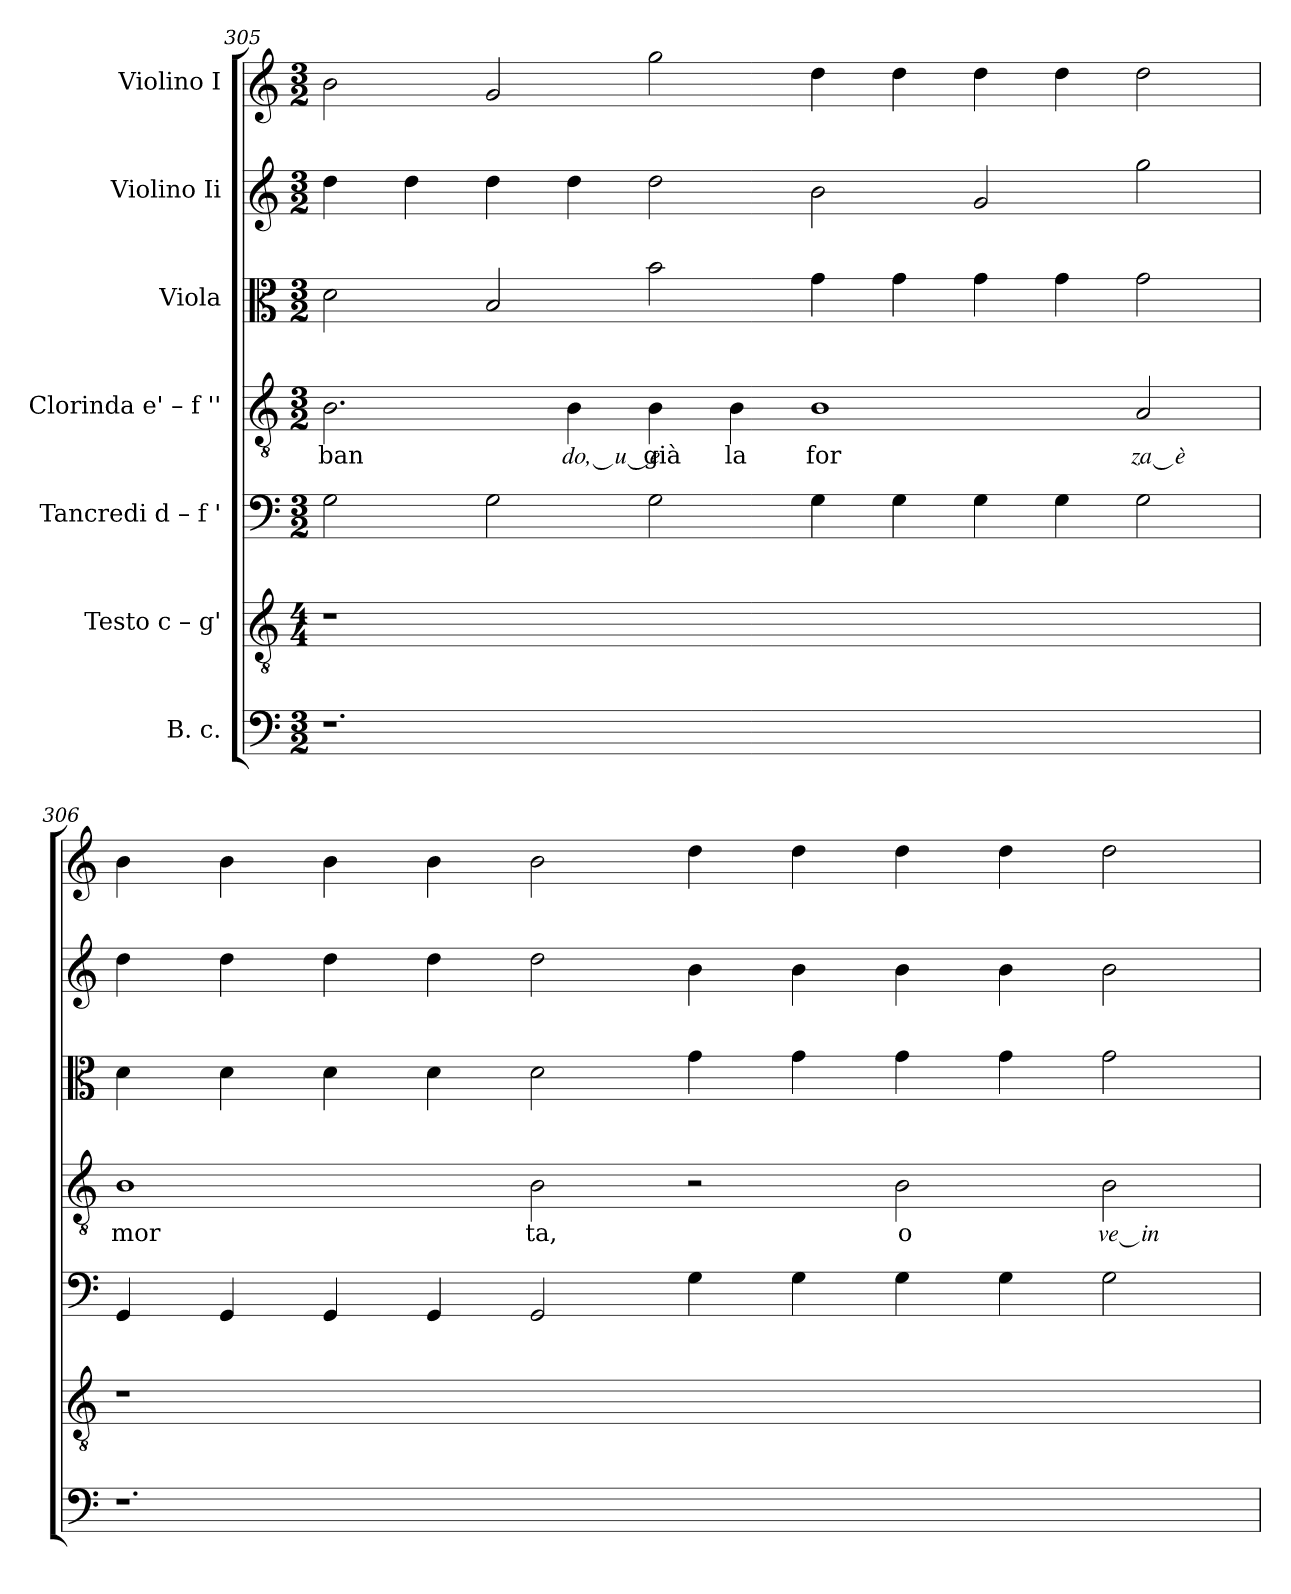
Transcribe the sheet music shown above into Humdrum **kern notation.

**kern	**kern	**kern	**kern	**text	**kern	**kern	**kern	**text
*part7	*part6	*part5	*part4	*part4	*part3	*part2	*part1	*part1
*staff7	*staff6	*staff5	*staff4	*staff4	*staff3	*staff2	*staff1	*staff1
*I"B. c.	*I"Testo  c – g'	*I"Tancredi  d – f '	*I"Clorinda  e' – f ''	*	*I"Viola	*I"Violino Ii	*I"Violino I	*
*clefF4	*clefGv2	*clefF4	*clefGv2	*	*clefC3	*clefG2	*clefG2	*
*k[]	*k[]	*k[]	*k[]	*	*k[]	*k[]	*k[]	*
*C:	*C:	*C:	*C:	*	*C:	*C:	*C:	*
*M3/2	*M4/4	*M3/2	*M3/2	*	*M3/2	*M3/2	*M3/2	*
=305	=305	=305	=305	=305	=305	=305	=305	=305
!	!	!	!	!LO:LY:b:cj	!	!	!	!LO:LY:b:cj
1.r	1r	2G\	2.B\	ban	2d\	4dd\	2b\	.
.	.	.	.	.	.	4dd\	.	.
!	!	!	!	!	!	!	!	!LO:LY:b:cj
.	.	2G\	.	.	2B/	4dd\	2g/	.
!	!	!	!	!LO:LY:b:cj	!	!	!	!
.	.	.	4B\	do,‿u‿e	.	4dd\	.	.
!	!	!	!	!LO:LY:b:cj	!	!	!	!LO:LY:b:cj
.	0ryy	2G\	4B\	già	2b\	2dd\	2gg\	.
!	!	!	!	!LO:LY:b:cj	!	!	!	!
.	.	.	4B\	la	.	.	.	.
!	!	!	!	!LO:LY:b:cj	!	!	!	!LO:LY:b:cj
1.ryy	.	4G\	1B	for	4g\	2b\	4dd\	.
!	!	!	!	!	!	!	!	!LO:LY:b:cj
.	.	4G\	.	.	4g\	.	4dd\	.
!	!	!	!	!	!	!	!	!LO:LY:b:cj
.	.	4G\	.	.	4g\	2g/	4dd\	.
!	!	!	!	!	!	!	!	!LO:LY:b:cj
.	.	4G\	.	.	4g\	.	4dd\	.
!	!	!	!	!LO:LY:b:cj	!	!	!	!LO:LY:b:cj
.	.	2G\	2A/	za‿è	2g\	2gg\	2dd\	.
=306	=306	=306	=306	=306	=306	=306	=306	=306
!	!	!	!	!LO:LY:b:cj	!	!	!	!LO:LY:b:cj
1.r	1r	4GG/	1B	mor	4d\	4dd\	4b\	.
!	!	!	!	!	!	!	!	!LO:LY:b:cj
.	.	4GG/	.	.	4d\	4dd\	4b\	.
!	!	!	!	!	!	!	!	!LO:LY:b:cj
.	.	4GG/	.	.	4d\	4dd\	4b\	.
!	!	!	!	!	!	!	!	!LO:LY:b:cj
.	.	4GG/	.	.	4d\	4dd\	4b\	.
!	!	!	!	!LO:LY:b:cj	!	!	!	!LO:LY:b:cj
.	0ryy	2GG/	2B\	ta,	2d\	2dd\	2b\	.
!	!	!	!	!	!	!	!	!LO:LY:b:cj
1.ryy	.	4G\	2r	.	4g\	4b\	4dd\	.
!	!	!	!	!	!	!	!	!LO:LY:b:cj
.	.	4G\	.	.	4g\	4b\	4dd\	.
!	!	!	!	!LO:LY:b:cj	!	!	!	!LO:LY:b:cj
.	.	4G\	2B\	o	4g\	4b\	4dd\	.
!	!	!	!	!	!	!	!	!LO:LY:b:cj
.	.	4G\	.	.	4g\	4b\	4dd\	.
!	!	!	!	!LO:LY:b:cj	!	!	!	!LO:LY:b:cj
.	.	2G\	2B\	ve‿in	2g\	2b\	2dd\	.
=	=	=	=	=	=	=	=	=
*-	*-	*-	*-	*-	*-	*-	*-	*-
